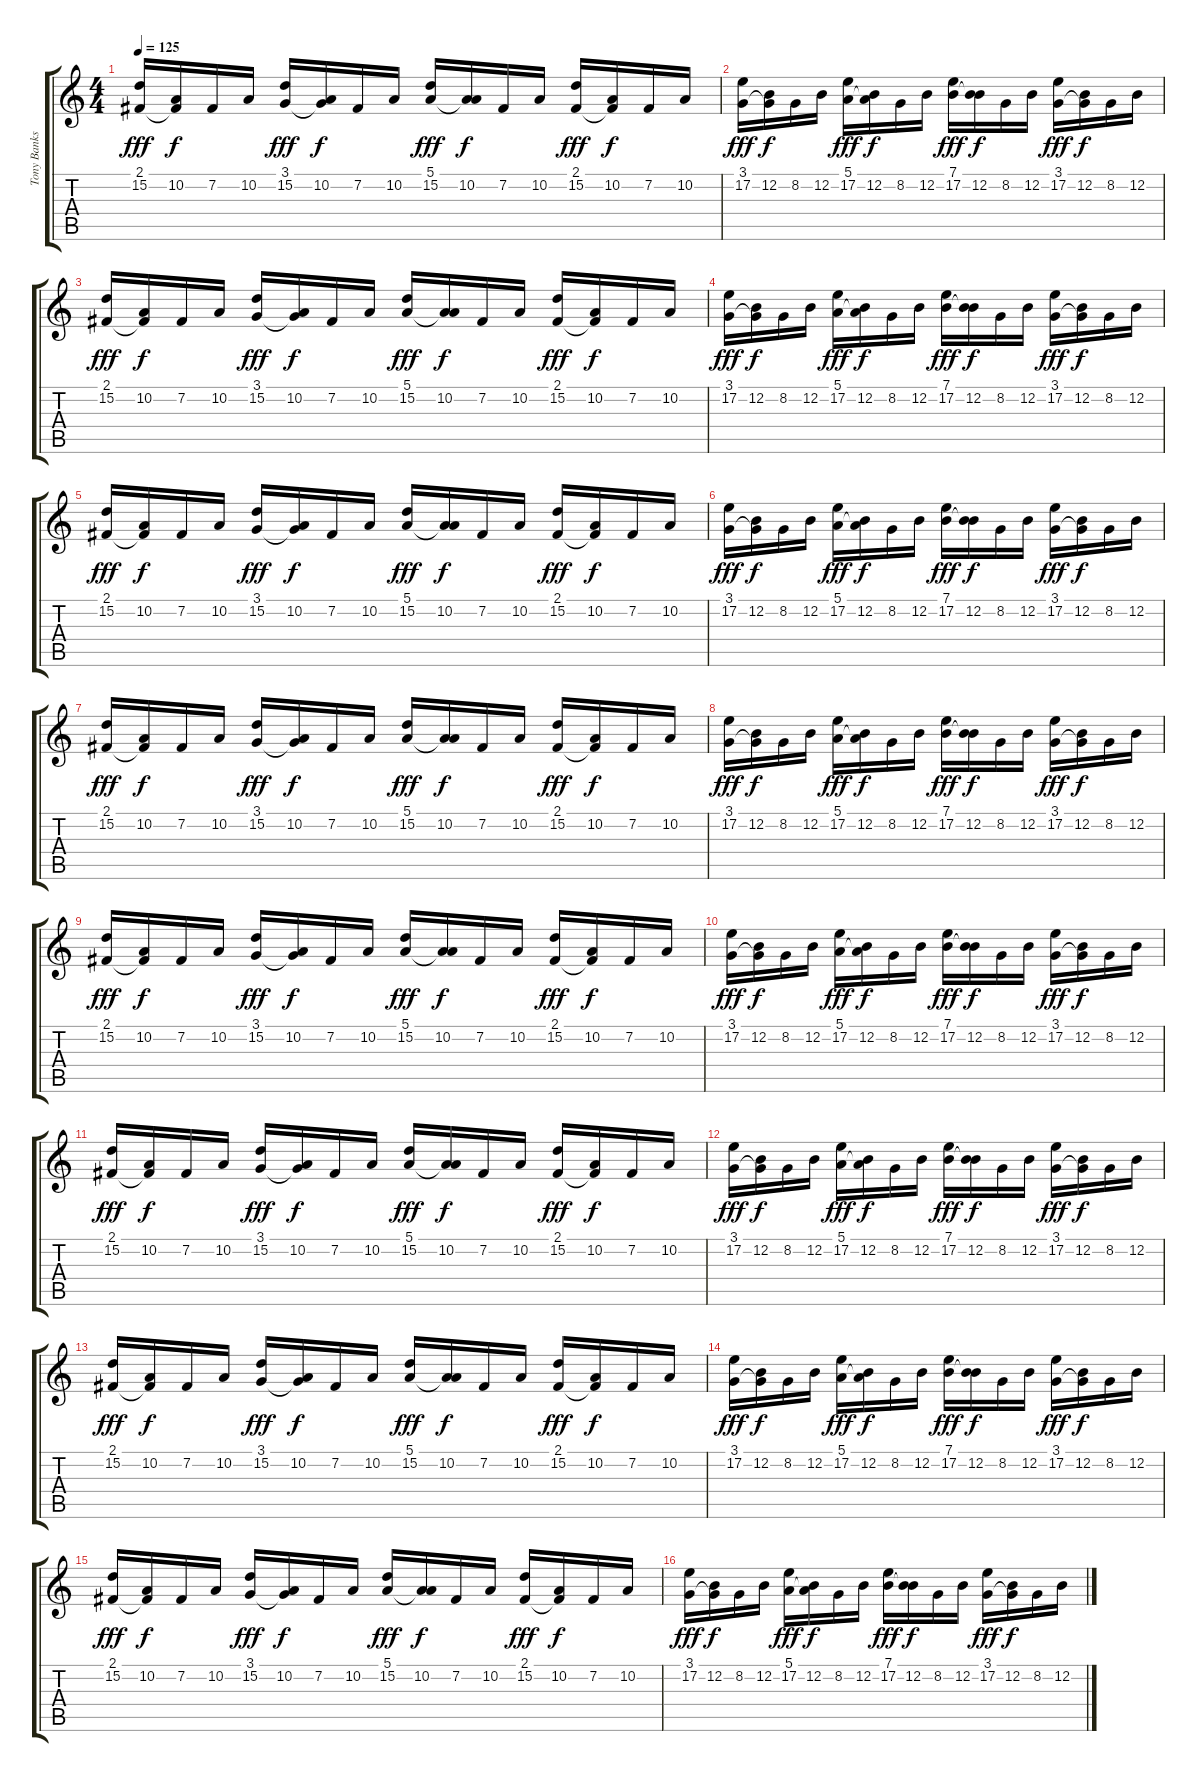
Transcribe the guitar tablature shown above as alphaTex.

\track ("Tony Banks (organ)" "Tony Banks") {instrument drawbarorgan}
\staff {score tabs}
\tuning (E4 B3 G3 D3 A2 E2) {hide}
\ts (4 4)
\tempo 125
\clef g2
\ks c
(2.1 15.2).16{dy fff} (2.1{t} 10.2).16{dy f} 7.2.16 10.2.16 (3.1 15.2).16{dy fff} (3.1{t} 10.2).16{dy f} 7.2.16 10.2.16 (5.1 15.2).16{dy fff} (5.1{t} 10.2).16{dy f} 7.2.16 10.2.16 (2.1 15.2).16{dy fff} (2.1{t} 10.2).16{dy f} 7.2.16 10.2.16 |
(3.1 17.2).16{dy fff} (3.1{t} 12.2).16{dy f} 8.2.16 12.2.16 (5.1 17.2).16{dy fff} (5.1{t} 12.2).16{dy f} 8.2.16 12.2.16 (7.1 17.2).16{dy fff} (7.1{t} 12.2).16{dy f} 8.2.16 12.2.16 (3.1 17.2).16{dy fff} (3.1{t} 12.2).16{dy f} 8.2.16 12.2.16 |
(2.1 15.2).16{dy fff} (2.1{t} 10.2).16{dy f} 7.2.16 10.2.16 (3.1 15.2).16{dy fff} (3.1{t} 10.2).16{dy f} 7.2.16 10.2.16 (5.1 15.2).16{dy fff} (5.1{t} 10.2).16{dy f} 7.2.16 10.2.16 (2.1 15.2).16{dy fff} (2.1{t} 10.2).16{dy f} 7.2.16 10.2.16 |
(3.1 17.2).16{dy fff} (3.1{t} 12.2).16{dy f} 8.2.16 12.2.16 (5.1 17.2).16{dy fff} (5.1{t} 12.2).16{dy f} 8.2.16 12.2.16 (7.1 17.2).16{dy fff} (7.1{t} 12.2).16{dy f} 8.2.16 12.2.16 (3.1 17.2).16{dy fff} (3.1{t} 12.2).16{dy f} 8.2.16 12.2.16 |
(2.1 15.2).16{dy fff} (2.1{t} 10.2).16{dy f} 7.2.16 10.2.16 (3.1 15.2).16{dy fff} (3.1{t} 10.2).16{dy f} 7.2.16 10.2.16 (5.1 15.2).16{dy fff} (5.1{t} 10.2).16{dy f} 7.2.16 10.2.16 (2.1 15.2).16{dy fff} (2.1{t} 10.2).16{dy f} 7.2.16 10.2.16 |
(3.1 17.2).16{dy fff} (3.1{t} 12.2).16{dy f} 8.2.16 12.2.16 (5.1 17.2).16{dy fff} (5.1{t} 12.2).16{dy f} 8.2.16 12.2.16 (7.1 17.2).16{dy fff} (7.1{t} 12.2).16{dy f} 8.2.16 12.2.16 (3.1 17.2).16{dy fff} (3.1{t} 12.2).16{dy f} 8.2.16 12.2.16 |
(2.1 15.2).16{dy fff} (2.1{t} 10.2).16{dy f} 7.2.16 10.2.16 (3.1 15.2).16{dy fff} (3.1{t} 10.2).16{dy f} 7.2.16 10.2.16 (5.1 15.2).16{dy fff} (5.1{t} 10.2).16{dy f} 7.2.16 10.2.16 (2.1 15.2).16{dy fff} (2.1{t} 10.2).16{dy f} 7.2.16 10.2.16 |
(3.1 17.2).16{dy fff} (3.1{t} 12.2).16{dy f} 8.2.16 12.2.16 (5.1 17.2).16{dy fff} (5.1{t} 12.2).16{dy f} 8.2.16 12.2.16 (7.1 17.2).16{dy fff} (7.1{t} 12.2).16{dy f} 8.2.16 12.2.16 (3.1 17.2).16{dy fff} (3.1{t} 12.2).16{dy f} 8.2.16 12.2.16 |
(2.1 15.2).16{dy fff} (2.1{t} 10.2).16{dy f} 7.2.16 10.2.16 (3.1 15.2).16{dy fff} (3.1{t} 10.2).16{dy f} 7.2.16 10.2.16 (5.1 15.2).16{dy fff} (5.1{t} 10.2).16{dy f} 7.2.16 10.2.16 (2.1 15.2).16{dy fff} (2.1{t} 10.2).16{dy f} 7.2.16 10.2.16 |
(3.1 17.2).16{dy fff} (3.1{t} 12.2).16{dy f} 8.2.16 12.2.16 (5.1 17.2).16{dy fff} (5.1{t} 12.2).16{dy f} 8.2.16 12.2.16 (7.1 17.2).16{dy fff} (7.1{t} 12.2).16{dy f} 8.2.16 12.2.16 (3.1 17.2).16{dy fff} (3.1{t} 12.2).16{dy f} 8.2.16 12.2.16 |
(2.1 15.2).16{dy fff} (2.1{t} 10.2).16{dy f} 7.2.16 10.2.16 (3.1 15.2).16{dy fff} (3.1{t} 10.2).16{dy f} 7.2.16 10.2.16 (5.1 15.2).16{dy fff} (5.1{t} 10.2).16{dy f} 7.2.16 10.2.16 (2.1 15.2).16{dy fff} (2.1{t} 10.2).16{dy f} 7.2.16 10.2.16 |
(3.1 17.2).16{dy fff} (3.1{t} 12.2).16{dy f} 8.2.16 12.2.16 (5.1 17.2).16{dy fff} (5.1{t} 12.2).16{dy f} 8.2.16 12.2.16 (7.1 17.2).16{dy fff} (7.1{t} 12.2).16{dy f} 8.2.16 12.2.16 (3.1 17.2).16{dy fff} (3.1{t} 12.2).16{dy f} 8.2.16 12.2.16 |
(2.1 15.2).16{dy fff} (2.1{t} 10.2).16{dy f} 7.2.16 10.2.16 (3.1 15.2).16{dy fff} (3.1{t} 10.2).16{dy f} 7.2.16 10.2.16 (5.1 15.2).16{dy fff} (5.1{t} 10.2).16{dy f} 7.2.16 10.2.16 (2.1 15.2).16{dy fff} (2.1{t} 10.2).16{dy f} 7.2.16 10.2.16 |
(3.1 17.2).16{dy fff} (3.1{t} 12.2).16{dy f} 8.2.16 12.2.16 (5.1 17.2).16{dy fff} (5.1{t} 12.2).16{dy f} 8.2.16 12.2.16 (7.1 17.2).16{dy fff} (7.1{t} 12.2).16{dy f} 8.2.16 12.2.16 (3.1 17.2).16{dy fff} (3.1{t} 12.2).16{dy f} 8.2.16 12.2.16 |
(2.1 15.2).16{dy fff} (2.1{t} 10.2).16{dy f} 7.2.16 10.2.16 (3.1 15.2).16{dy fff} (3.1{t} 10.2).16{dy f} 7.2.16 10.2.16 (5.1 15.2).16{dy fff} (5.1{t} 10.2).16{dy f} 7.2.16 10.2.16 (2.1 15.2).16{dy fff} (2.1{t} 10.2).16{dy f} 7.2.16 10.2.16 |
(3.1 17.2).16{dy fff} (3.1{t} 12.2).16{dy f} 8.2.16 12.2.16 (5.1 17.2).16{dy fff} (5.1{t} 12.2).16{dy f} 8.2.16 12.2.16 (7.1 17.2).16{dy fff} (7.1{t} 12.2).16{dy f} 8.2.16 12.2.16 (3.1 17.2).16{dy fff} (3.1{t} 12.2).16{dy f} 8.2.16 12.2.16
